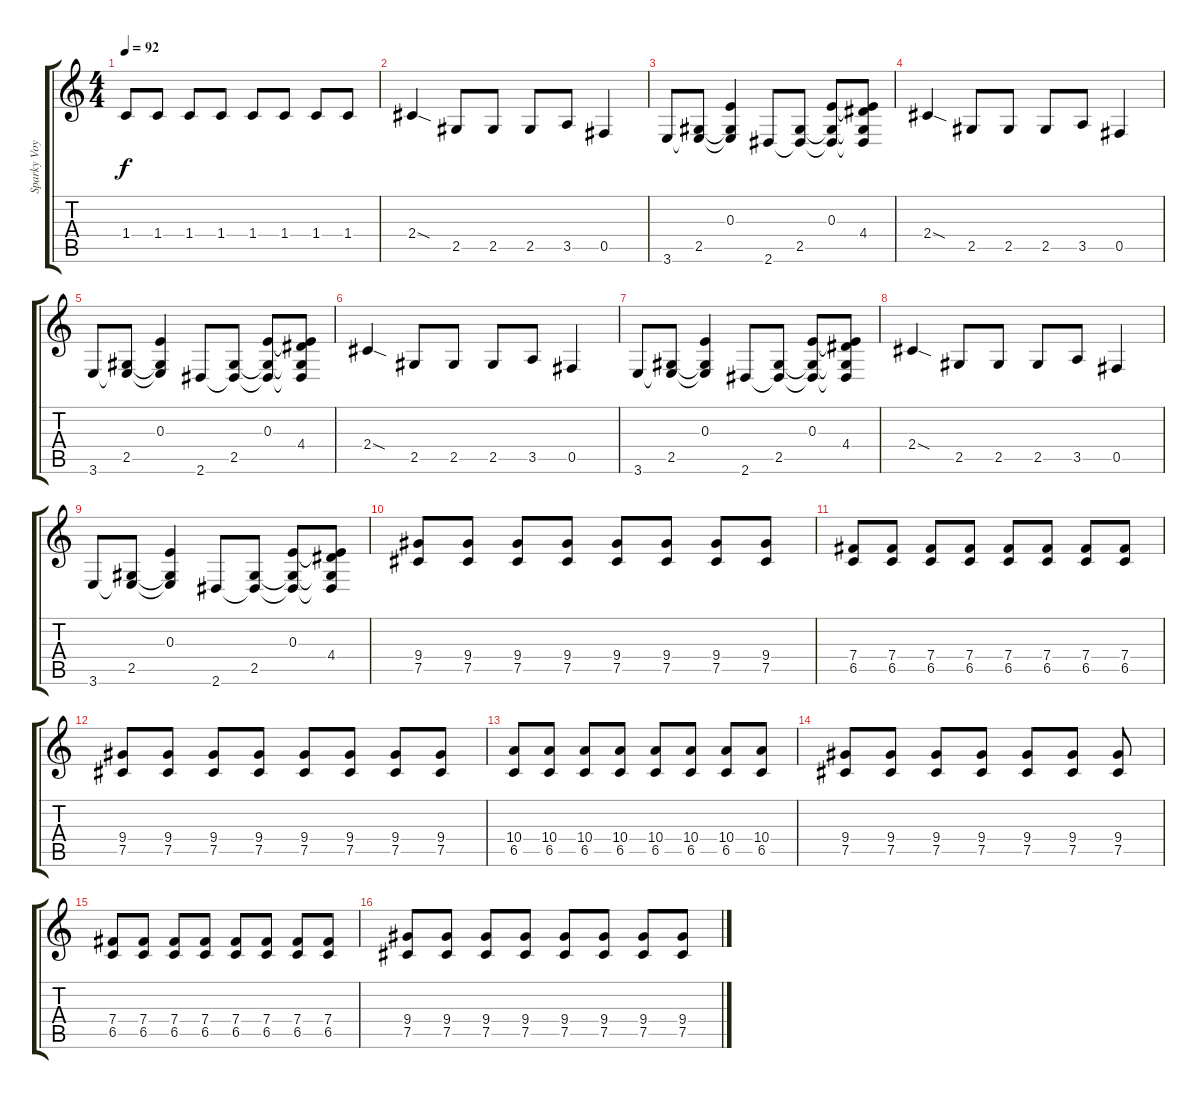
\track ("Sparky Voyles - Guitar" "Sparky Voy") {instrument distortionguitar}
\staff {score tabs}
\tuning (Db4 Ab3 E3 B2 Gb2 Db2) {hide}
\ts (4 4)
\tempo 92
\clef g2
\ks c
1.4.8{dy f} 1.4.8 1.4.8 1.4.8 1.4.8 1.4.8 1.4.8 1.4.8 |
2.4{sod}.4 2.5.8 2.5.8 2.5.8 3.5.8 0.5.4 |
3.6.8 (2.5 3.6{t}).8 (0.3 2.5{t} 3.6{t}).4 2.6.8 (2.5 2.6{t}).8 (0.3 2.5{t} 2.6{t}).8 (0.3{t} 4.4 2.5{t} 2.6{t}).8 |
2.4{sod}.4 2.5.8 2.5.8 2.5.8 3.5.8 0.5.4 |
3.6.8 (2.5 3.6{t}).8 (0.3 2.5{t} 3.6{t}).4 2.6.8 (2.5 2.6{t}).8 (0.3 2.5{t} 2.6{t}).8 (0.3{t} 4.4 2.5{t} 2.6{t}).8 |
2.4{sod}.4 2.5.8 2.5.8 2.5.8 3.5.8 0.5.4 |
3.6.8 (2.5 3.6{t}).8 (0.3 2.5{t} 3.6{t}).4 2.6.8 (2.5 2.6{t}).8 (0.3 2.5{t} 2.6{t}).8 (0.3{t} 4.4 2.5{t} 2.6{t}).8 |
2.4{sod}.4 2.5.8 2.5.8 2.5.8 3.5.8 0.5.4 |
3.6.8 (2.5 3.6{t}).8 (0.3 2.5{t} 3.6{t}).4 2.6.8 (2.5 2.6{t}).8 (0.3 2.5{t} 2.6{t}).8 (0.3{t} 4.4 2.5{t} 2.6{t}).8 |
(9.4 7.5).8 (9.4 7.5).8 (9.4 7.5).8 (9.4 7.5).8 (9.4 7.5).8 (9.4 7.5).8 (9.4 7.5).8 (9.4 7.5).8 |
(7.4 6.5).8 (7.4 6.5).8 (7.4 6.5).8 (7.4 6.5).8 (7.4 6.5).8 (7.4 6.5).8 (7.4 6.5).8 (7.4 6.5).8 |
(9.4 7.5).8 (9.4 7.5).8 (9.4 7.5).8 (9.4 7.5).8 (9.4 7.5).8 (9.4 7.5).8 (9.4 7.5).8 (9.4 7.5).8 |
(10.4 6.5).8 (10.4 6.5).8 (10.4 6.5).8 (10.4 6.5).8 (10.4 6.5).8 (10.4 6.5).8 (10.4 6.5).8 (10.4 6.5).8 |
(9.4 7.5).8 (9.4 7.5).8 (9.4 7.5).8 (9.4 7.5).8 (9.4 7.5).8 (9.4 7.5).8 (9.4 7.5).8 |
(7.4 6.5).8 (7.4 6.5).8 (7.4 6.5).8 (7.4 6.5).8 (7.4 6.5).8 (7.4 6.5).8 (7.4 6.5).8 (7.4 6.5).8 |
(9.4 7.5).8 (9.4 7.5).8 (9.4 7.5).8 (9.4 7.5).8 (9.4 7.5).8 (9.4 7.5).8 (9.4 7.5).8 (9.4 7.5).8
